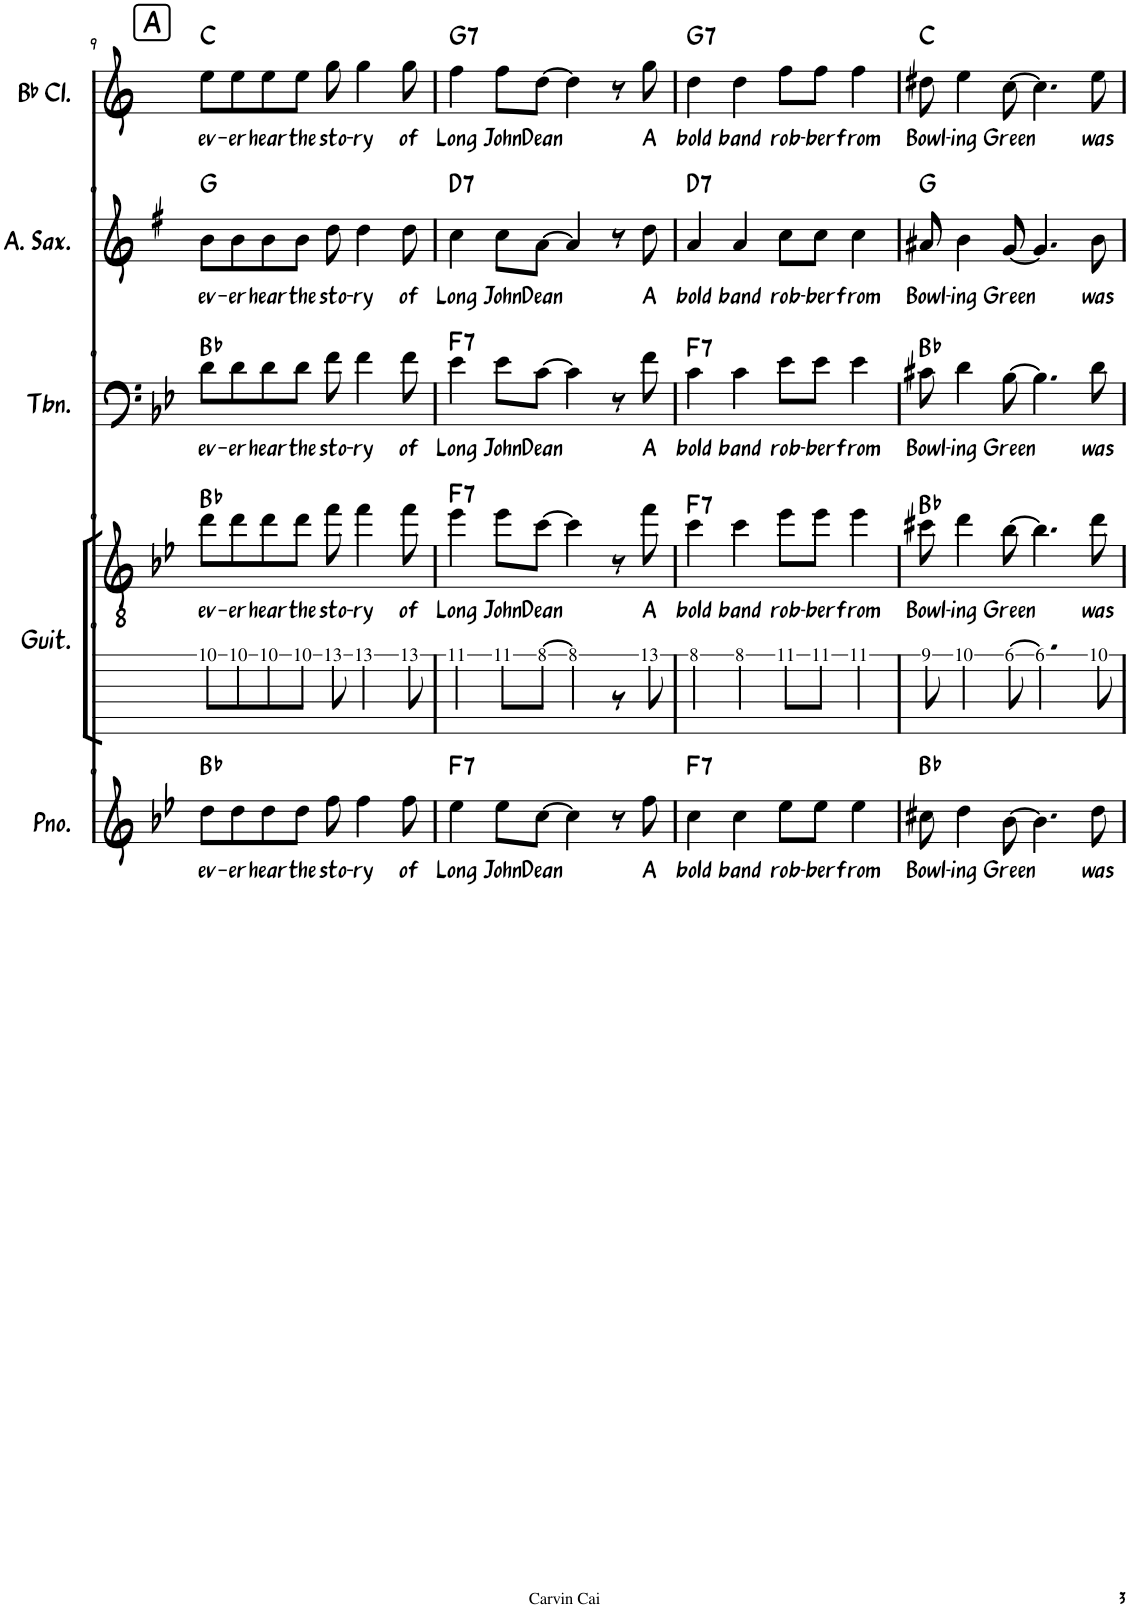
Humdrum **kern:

**kern	**text	**harte	**kern	**kern	**text	**harte	**kern	**text	**harte	**kern	**text	**harte	**kern	**text	**harte
*part5	*part5	*part5	*part4	*part4	*part4	*part4	*part3	*part3	*part3	*part2	*part2	*part2	*part1	*part1	*part1
*staff6	*staff6	*	*staff5	*staff4	*staff4	*	*staff3	*staff3	*	*staff2	*staff2	*	*staff1	*staff1	*
*I"钢琴	*	*	*I"原音吉他	*	*	*	*I"长号	*	*	*I"中音萨克斯	*	*	*I"降B调单簧管	*	*
!!LO:PB:g=z
*clefG2	*	*	*	*clefGv2	*	*	*clefF4	*	*	*clefG2	*	*	*clefG2	*	*
*	*	*	*	*	*	*	*	*	*	*Trd5c9	*	*	*Trd1c2	*	*
*k[b-e-]	*	*	*k[b-e-]	*k[b-e-]	*	*	*k[b-e-]	*	*	*k[f#]	*	*	*k[]	*	*
*M4/4	*	*	*M4/4	*M4/4	*	*	*M4/4	*	*	*M4/4	*	*	*M4/4	*	*
!!LO:REH:place=s1:a:B:cj:fs=14:t=A
=9	=9	=9	=9	=9	=9	=9	=9	=9	=9	=9	=9	=9	=9	=9	=9
!	!LO:LY:b	!	!	!	!LO:LY:b	!	!	!LO:LY:b	!	!	!LO:LY:b	!	!	!LO:LY:b	!
8dd\L	ev-	Bb:maj	8dd\L	8dd\L	ev-	Bb:maj	8d\L	ev-	Bb:maj	8b\L	ev-	G:maj	8ee\L	ev-	C:maj
!	!LO:LY:b	!	!	!	!LO:LY:b	!	!	!LO:LY:b	!	!	!LO:LY:b	!	!	!LO:LY:b	!
8dd\	-er	.	8dd\	8dd\	-er	.	8d\	-er	.	8b\	-er	.	8ee\	-er	.
!	!LO:LY:b	!	!	!	!LO:LY:b	!	!	!LO:LY:b	!	!	!LO:LY:b	!	!	!LO:LY:b	!
8dd\	hear	.	8dd\	8dd\	hear	.	8d\	hear	.	8b\	hear	.	8ee\	hear	.
!	!LO:LY:b	!	!	!	!LO:LY:b	!	!	!LO:LY:b	!	!	!LO:LY:b	!	!	!LO:LY:b	!
8dd\J	the	.	8dd\J	8dd\J	the	.	8d\J	the	.	8b\J	the	.	8ee\J	the	.
!	!LO:LY:b	!	!	!	!LO:LY:b	!	!	!LO:LY:b	!	!	!LO:LY:b	!	!	!LO:LY:b	!
8ff\	sto-	.	8ff\	8ff\	sto-	.	8f\	sto-	.	8dd\	sto-	.	8gg\	sto-	.
!	!LO:LY:b	!	!	!	!LO:LY:b	!	!	!LO:LY:b	!	!	!LO:LY:b	!	!	!LO:LY:b	!
4ff\	-ry	.	4ff\	4ff\	-ry	.	4f\	-ry	.	4dd\	-ry	.	4gg\	-ry	.
!	!LO:LY:b	!	!	!	!LO:LY:b	!	!	!LO:LY:b	!	!	!LO:LY:b	!	!	!LO:LY:b	!
8ff\	of	.	8ff\	8ff\	of	.	8f\	of	.	8dd\	of	.	8gg\	of	.
=10	=10	=10	=10	=10	=10	=10	=10	=10	=10	=10	=10	=10	=10	=10	=10
!	!LO:LY:b	!LO:H:kt=7	!	!	!LO:LY:b	!LO:H:kt=7	!	!LO:LY:b	!LO:H:kt=7	!	!LO:LY:b	!LO:H:kt=7	!	!LO:LY:b	!LO:H:kt=7
4ee-\	Long	F:7	4ee-\	4ee-\	Long	F:7	4e-\	Long	F:7	4cc\	Long	D:7	4ff\	Long	G:7
!	!LO:LY:b	!	!	!	!LO:LY:b	!	!	!LO:LY:b	!	!	!LO:LY:b	!	!	!LO:LY:b	!
8ee-\L	John	.	8ee-\L	8ee-\L	John	.	8e-\L	John	.	8cc\L	John	.	8ff\L	John	.
!	!LO:LY:b	!	!	!	!LO:LY:b	!	!	!LO:LY:b	!	!	!LO:LY:b	!	!	!LO:LY:b	!
[8cc\J	Dean	.	[8cc\J	[8cc\J	Dean	.	[8c\J	Dean	.	[8a\J	Dean	.	[8dd\J	Dean	.
4cc\]	.	.	4cc\]	4cc\]	.	.	4c\]	.	.	4a/]	.	.	4dd\]	.	.
8r	.	.	8r	8r	.	.	8r	.	.	8r	.	.	8r	.	.
!	!LO:LY:b	!	!	!	!LO:LY:b	!	!	!LO:LY:b	!	!	!LO:LY:b	!	!	!LO:LY:b	!
8ff\	A	.	8ff\	8ff\	A	.	8f\	A	.	8dd\	A	.	8gg\	A	.
=11	=11	=11	=11	=11	=11	=11	=11	=11	=11	=11	=11	=11	=11	=11	=11
!	!LO:LY:b	!LO:H:kt=7	!	!	!LO:LY:b	!LO:H:kt=7	!	!LO:LY:b	!LO:H:kt=7	!	!LO:LY:b	!LO:H:kt=7	!	!LO:LY:b	!LO:H:kt=7
4cc\	bold	F:7	4cc\	4cc\	bold	F:7	4c\	bold	F:7	4a/	bold	D:7	4dd\	bold	G:7
!	!LO:LY:b	!	!	!	!LO:LY:b	!	!	!LO:LY:b	!	!	!LO:LY:b	!	!	!LO:LY:b	!
4cc\	band	.	4cc\	4cc\	band	.	4c\	band	.	4a/	band	.	4dd\	band	.
!	!LO:LY:b	!	!	!	!LO:LY:b	!	!	!LO:LY:b	!	!	!LO:LY:b	!	!	!LO:LY:b	!
8ee-\L	rob-	.	8ee-\L	8ee-\L	rob-	.	8e-\L	rob-	.	8cc\L	rob-	.	8ff\L	rob-	.
!	!LO:LY:b	!	!	!	!LO:LY:b	!	!	!LO:LY:b	!	!	!LO:LY:b	!	!	!LO:LY:b	!
8ee-\J	-ber	.	8ee-\J	8ee-\J	-ber	.	8e-\J	-ber	.	8cc\J	-ber	.	8ff\J	-ber	.
!	!LO:LY:b	!	!	!	!LO:LY:b	!	!	!LO:LY:b	!	!	!LO:LY:b	!	!	!LO:LY:b	!
4ee-\	from	.	4ee-\	4ee-\	from	.	4e-\	from	.	4cc\	from	.	4ff\	from	.
=12	=12	=12	=12	=12	=12	=12	=12	=12	=12	=12	=12	=12	=12	=12	=12
!	!LO:LY:b	!	!	!	!LO:LY:b	!	!	!LO:LY:b	!	!	!LO:LY:b	!	!	!LO:LY:b	!
8cc#X\	Bowl-	Bb:maj	8cc#X\	8cc#X\	Bowl-	Bb:maj	8c#X\	Bowl-	Bb:maj	8a#X/	Bowl-	G:maj	8dd#X\	Bowl-	C:maj
!	!LO:LY:b	!	!	!	!LO:LY:b	!	!	!LO:LY:b	!	!	!LO:LY:b	!	!	!LO:LY:b	!
4dd\	-ing	.	4dd\	4dd\	-ing	.	4d\	-ing	.	4b\	-ing	.	4ee\	-ing	.
!	!LO:LY:b	!	!	!	!LO:LY:b	!	!	!LO:LY:b	!	!	!LO:LY:b	!	!	!LO:LY:b	!
[8b-\	Green	.	[8b-\	[8b-\	Green	.	[8B-\	Green	.	[8g/	Green	.	[8cc\	Green	.
4.b-\]	.	.	4.b-\]	4.b-\]	.	.	4.B-\]	.	.	4.g/]	.	.	4.cc\]	.	.
!	!LO:LY:b	!	!	!	!LO:LY:b	!	!	!LO:LY:b	!	!	!LO:LY:b	!	!	!LO:LY:b	!
8dd\	was	.	8dd\	8dd\	was	.	8d\	was	.	8b\	was	.	8ee\	was	.
=	=	=	=	=	=	=	=	=	=	=	=	=	=	=	=
*-	*-	*-	*-	*-	*-	*-	*-	*-	*-	*-	*-	*-	*-	*-	*-
